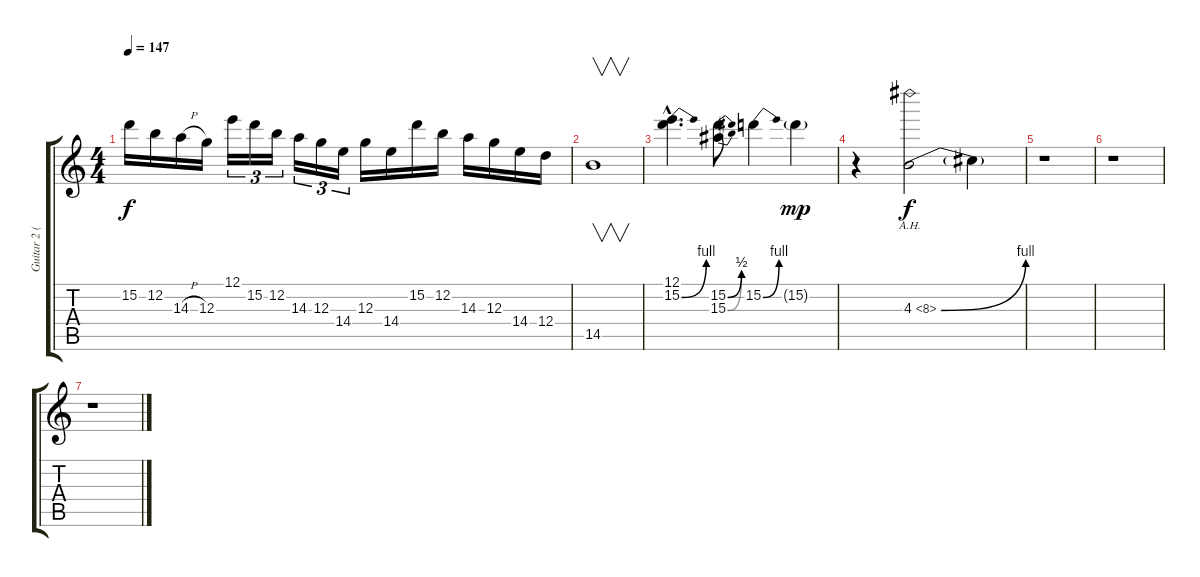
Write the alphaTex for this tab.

\track ("Guitar 2 (Solo)" "Guitar 2 (") {instrument distortionguitar}
\staff {score tabs}
\tuning (E4 B3 G3 D3 A2 E2) {hide}
\ts (4 4)
\tempo 147
\clef g2
\ks c
15.2.16{dy f} 12.2.16 14.3{h}.16 12.3.16 12.1.16{tu (3 2)} 15.2.16{tu (3 2)} 12.2.16{tu (3 2)} 14.3.16{tu (3 2)} 12.3.16{tu (3 2)} 14.4.16{tu (3 2)} 12.3.16 14.4.16 15.2.16 12.2.16 14.3.16 12.3.16 14.4.16 12.4.16 |
14.5.1{v} |
(12.1{hac} 15.2{be (bend 0 0 60 4) hac}).4{d} (15.2{be (bend 0 0 60 2)} 15.3{be (bend 0 0 60 2)}).8 15.2{be (bend 0 0 60 4)}.4 15.2{g}.4{dy mp} |
r.4 4.3{be (bend 0 0 60 4) ah 4}.2{dy f} 4.3{t}.4 |
r.1 |
r.1 |
r.1
